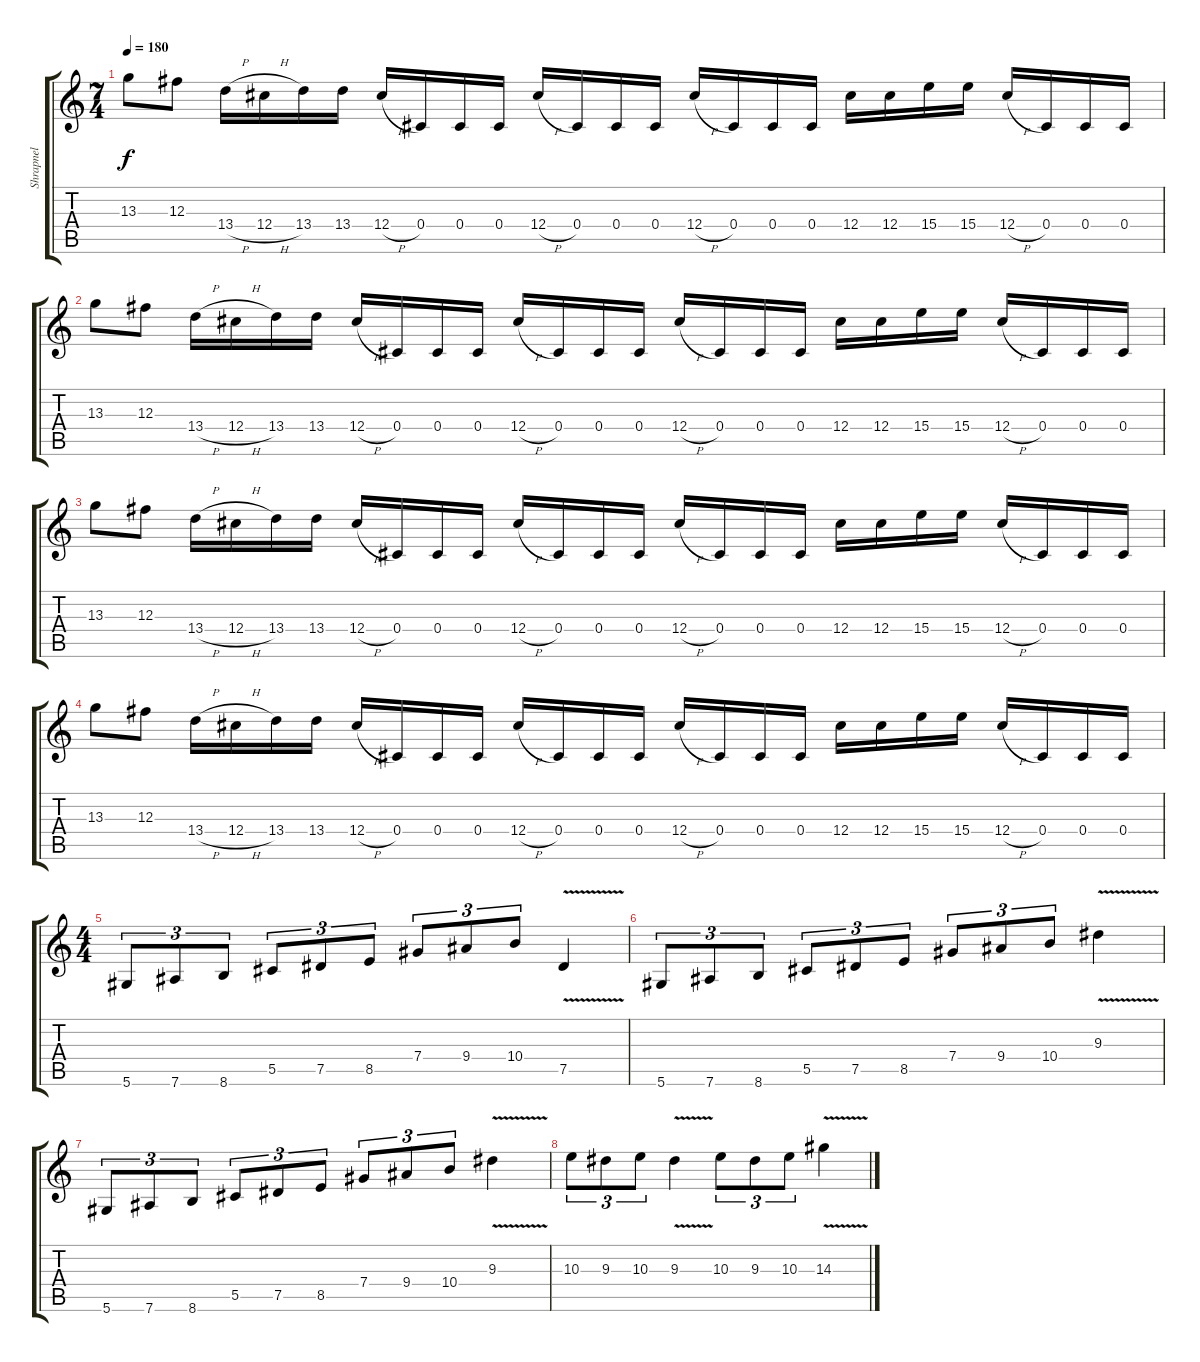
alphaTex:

\track ("Shrapnel" "Shrapnel") {instrument distortionguitar}
\staff {score tabs}
\tuning (Eb4 Bb3 Gb3 Db3 Ab2 Eb2) {hide}
\ts (7 4)
\tempo 180
\clef g2
\ks c
13.3.8{dy f} 12.3.8 13.4{h}.16 12.4{h}.16 13.4.16 13.4.16 12.4{h}.16 0.4.16 0.4.16 0.4.16 12.4{h}.16 0.4.16 0.4.16 0.4.16 12.4{h}.16 0.4.16 0.4.16 0.4.16 12.4.16 12.4.16 15.4.16 15.4.16 12.4{h}.16 0.4.16 0.4.16 0.4.16 |
13.3.8 12.3.8 13.4{h}.16 12.4{h}.16 13.4.16 13.4.16 12.4{h}.16 0.4.16 0.4.16 0.4.16 12.4{h}.16 0.4.16 0.4.16 0.4.16 12.4{h}.16 0.4.16 0.4.16 0.4.16 12.4.16 12.4.16 15.4.16 15.4.16 12.4{h}.16 0.4.16 0.4.16 0.4.16 |
13.3.8 12.3.8 13.4{h}.16 12.4{h}.16 13.4.16 13.4.16 12.4{h}.16 0.4.16 0.4.16 0.4.16 12.4{h}.16 0.4.16 0.4.16 0.4.16 12.4{h}.16 0.4.16 0.4.16 0.4.16 12.4.16 12.4.16 15.4.16 15.4.16 12.4{h}.16 0.4.16 0.4.16 0.4.16 |
13.3.8 12.3.8 13.4{h}.16 12.4{h}.16 13.4.16 13.4.16 12.4{h}.16 0.4.16 0.4.16 0.4.16 12.4{h}.16 0.4.16 0.4.16 0.4.16 12.4{h}.16 0.4.16 0.4.16 0.4.16 12.4.16 12.4.16 15.4.16 15.4.16 12.4{h}.16 0.4.16 0.4.16 0.4.16 |
\ts (4 4)
5.6.8{tu (3 2)} 7.6.8{tu (3 2)} 8.6.8{tu (3 2)} 5.5.8{tu (3 2)} 7.5.8{tu (3 2)} 8.5.8{tu (3 2)} 7.4.8{tu (3 2)} 9.4.8{tu (3 2)} 10.4.8{tu (3 2)} 7.5{v}.4 |
5.6.8{tu (3 2)} 7.6.8{tu (3 2)} 8.6.8{tu (3 2)} 5.5.8{tu (3 2)} 7.5.8{tu (3 2)} 8.5.8{tu (3 2)} 7.4.8{tu (3 2)} 9.4.8{tu (3 2)} 10.4.8{tu (3 2)} 9.3{v}.4 |
5.6.8{tu (3 2)} 7.6.8{tu (3 2)} 8.6.8{tu (3 2)} 5.5.8{tu (3 2)} 7.5.8{tu (3 2)} 8.5.8{tu (3 2)} 7.4.8{tu (3 2)} 9.4.8{tu (3 2)} 10.4.8{tu (3 2)} 9.3{v}.4 |
10.3.8{tu (3 2)} 9.3.8{tu (3 2)} 10.3.8{tu (3 2)} 9.3{v}.4 10.3.8{tu (3 2)} 9.3.8{tu (3 2)} 10.3.8{tu (3 2)} 14.3{v}.4
